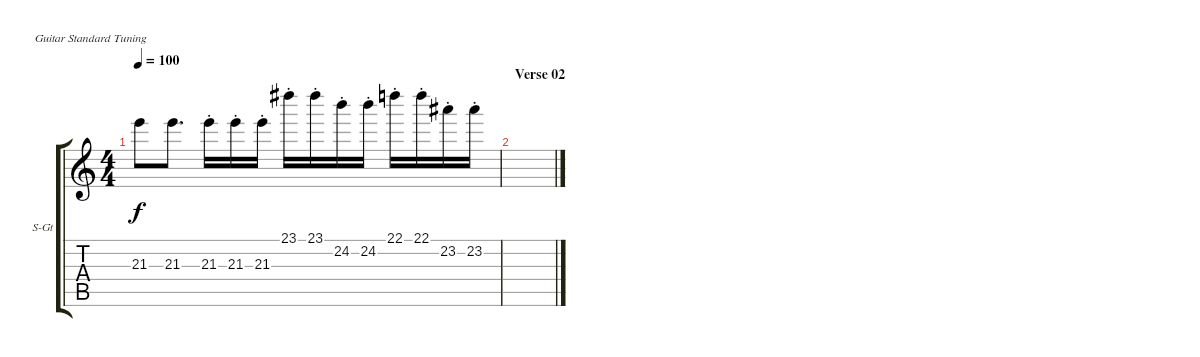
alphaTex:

\bracketExtendMode groupsimilarinstruments
\firstSystemTrackNameOrientation horizontal
\otherSystemsTrackNameOrientation horizontal
\track ("'Flute' sound" "S-Gt") {instrument acousticguitarsteel}
\staff {score tabs}
\tuning (E4 B3 G3 D3 A2 E2)
\ts (4 4)
\tempo 100
\clef g2
\ks c
21.3.8{dy f} 21.3.8{d} 21.3{st}.16 21.3{st}.16 21.3{st}.16 23.1{st}.16 23.1{st}.16 24.2{st}.16 24.2{st}.16 22.1{st}.16 22.1{st}.16 23.2{st}.16 23.2{st}.16 |
\section ("" "Verse 02")
